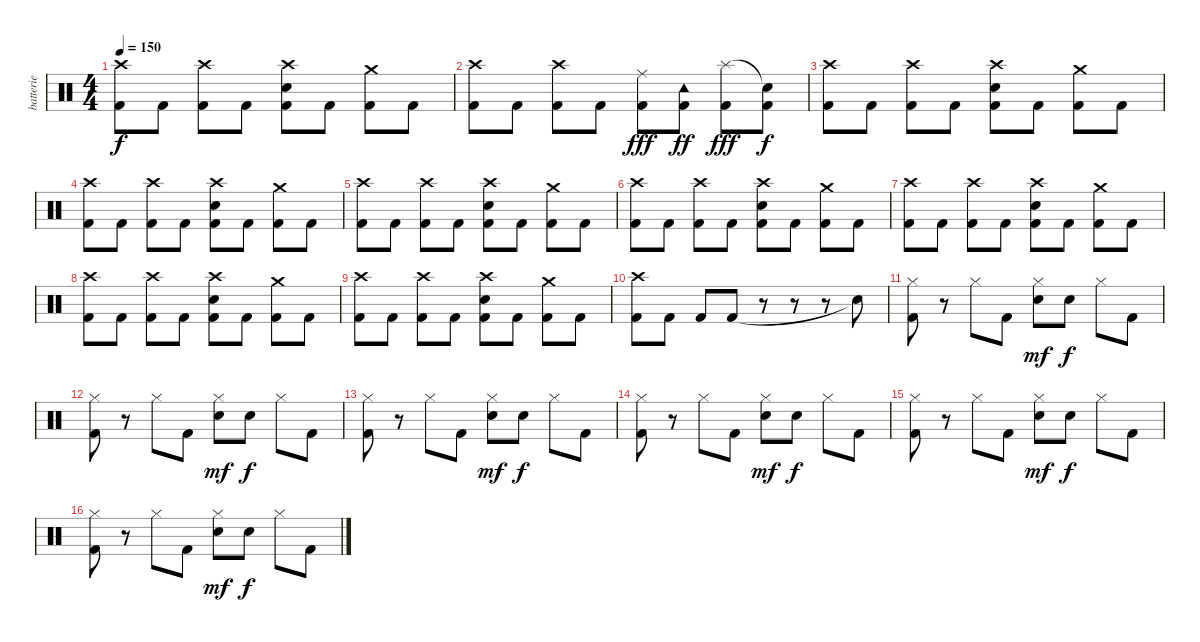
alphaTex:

\track ("batterie" "batterie") {instrument percussion}
\staff {score}
\articulation defaults
\ts (4 4)
\tempo 150
\clef neutral
\ks c
("Crash high (hit)" "Kick (hit) 2").8{dy f} "Kick (hit) 2".8 ("Crash high (hit)" "Kick (hit) 2").8 "Kick (hit) 2".8 ("Crash high (hit)" "Electric Snare (hit)" "Kick (hit) 2").8 "Kick (hit) 2".8 ("Crash medium (hit)" "Kick (hit) 2").8 "Kick (hit) 2".8 |
("Crash high (hit)" "Kick (hit) 2").8 "Kick (hit) 2".8 ("Crash high (hit)" "Kick (hit) 2").8 "Kick (hit) 2".8 ("Ride (middle)" "Kick (hit) 2").8{dy fff} ("Tambourine (hit)" "Kick (hit) 2").8{dy ff} ("Splash (hit)" "Kick (hit) 2").8{dy fff} ("Snare (hit)"{t} "Kick (hit) 2").8{dy f} |
("Crash high (hit)" "Kick (hit) 2").8 "Kick (hit) 2".8 ("Crash high (hit)" "Kick (hit) 2").8 "Kick (hit) 2".8 ("Crash high (hit)" "Electric Snare (hit)" "Kick (hit) 2").8 "Kick (hit) 2".8 ("Crash medium (hit)" "Kick (hit) 2").8 "Kick (hit) 2".8 |
("Crash high (hit)" "Kick (hit) 2").8 "Kick (hit) 2".8 ("Crash high (hit)" "Kick (hit) 2").8 "Kick (hit) 2".8 ("Crash high (hit)" "Electric Snare (hit)" "Kick (hit) 2").8 "Kick (hit) 2".8 ("Crash medium (hit)" "Kick (hit) 2").8 "Kick (hit) 2".8 |
("Crash high (hit)" "Kick (hit) 2").8 "Kick (hit) 2".8 ("Crash high (hit)" "Kick (hit) 2").8 "Kick (hit) 2".8 ("Crash high (hit)" "Electric Snare (hit)" "Kick (hit) 2").8 "Kick (hit) 2".8 ("Crash medium (hit)" "Kick (hit) 2").8 "Kick (hit) 2".8 |
("Crash high (hit)" "Kick (hit) 2").8 "Kick (hit) 2".8 ("Crash high (hit)" "Kick (hit) 2").8 "Kick (hit) 2".8 ("Crash high (hit)" "Electric Snare (hit)" "Kick (hit) 2").8 "Kick (hit) 2".8 ("Crash medium (hit)" "Kick (hit) 2").8 "Kick (hit) 2".8 |
("Crash high (hit)" "Kick (hit) 2").8 "Kick (hit) 2".8 ("Crash high (hit)" "Kick (hit) 2").8 "Kick (hit) 2".8 ("Crash high (hit)" "Electric Snare (hit)" "Kick (hit) 2").8 "Kick (hit) 2".8 ("Crash medium (hit)" "Kick (hit) 2").8 "Kick (hit) 2".8 |
("Crash high (hit)" "Kick (hit) 2").8 "Kick (hit) 2".8 ("Crash high (hit)" "Kick (hit) 2").8 "Kick (hit) 2".8 ("Crash high (hit)" "Electric Snare (hit)" "Kick (hit) 2").8 "Kick (hit) 2".8 ("Crash medium (hit)" "Kick (hit) 2").8 "Kick (hit) 2".8 |
("Crash high (hit)" "Kick (hit) 2").8 "Kick (hit) 2".8 ("Crash high (hit)" "Kick (hit) 2").8 "Kick (hit) 2".8 ("Crash high (hit)" "Electric Snare (hit)" "Kick (hit) 2").8 "Kick (hit) 2".8 ("Crash medium (hit)" "Kick (hit) 2").8 "Kick (hit) 2".8 |
("Crash high (hit)" "Kick (hit) 2").8 "Kick (hit) 2".8 "Kick (hit) 2".8 "Kick (hit) 2".8 r.8 r.8 r.8 "Snare (hit)"{t}.8 |
("Hi-Hat (closed)" "Kick (hit) 2").8 r.8 "Hi-Hat (closed)".8 "Kick (hit) 2".8 ("Hi-Hat (closed)" "Snare (hit) 2").8{dy mf} "Snare (hit) 2".8{dy f} "Hi-Hat (closed)".8 "Kick (hit) 2".8 |
("Hi-Hat (closed)" "Kick (hit) 2").8 r.8 "Hi-Hat (closed)".8 "Kick (hit) 2".8 ("Hi-Hat (closed)" "Snare (hit) 2").8{dy mf} "Snare (hit) 2".8{dy f} "Hi-Hat (closed)".8 "Kick (hit) 2".8 |
("Hi-Hat (closed)" "Kick (hit) 2").8 r.8 "Hi-Hat (closed)".8 "Kick (hit) 2".8 ("Hi-Hat (closed)" "Snare (hit) 2").8{dy mf} "Snare (hit) 2".8{dy f} "Hi-Hat (closed)".8 "Kick (hit) 2".8 |
("Hi-Hat (closed)" "Kick (hit) 2").8 r.8 "Hi-Hat (closed)".8 "Kick (hit) 2".8 ("Hi-Hat (closed)" "Snare (hit) 2").8{dy mf} "Snare (hit) 2".8{dy f} "Hi-Hat (closed)".8 "Kick (hit) 2".8 |
("Hi-Hat (closed)" "Kick (hit) 2").8 r.8 "Hi-Hat (closed)".8 "Kick (hit) 2".8 ("Hi-Hat (closed)" "Snare (hit) 2").8{dy mf} "Snare (hit) 2".8{dy f} "Hi-Hat (closed)".8 "Kick (hit) 2".8 |
("Hi-Hat (closed)" "Kick (hit) 2").8 r.8 "Hi-Hat (closed)".8 "Kick (hit) 2".8 ("Hi-Hat (closed)" "Snare (hit) 2").8{dy mf} "Snare (hit) 2".8{dy f} "Hi-Hat (closed)".8 "Kick (hit) 2".8
